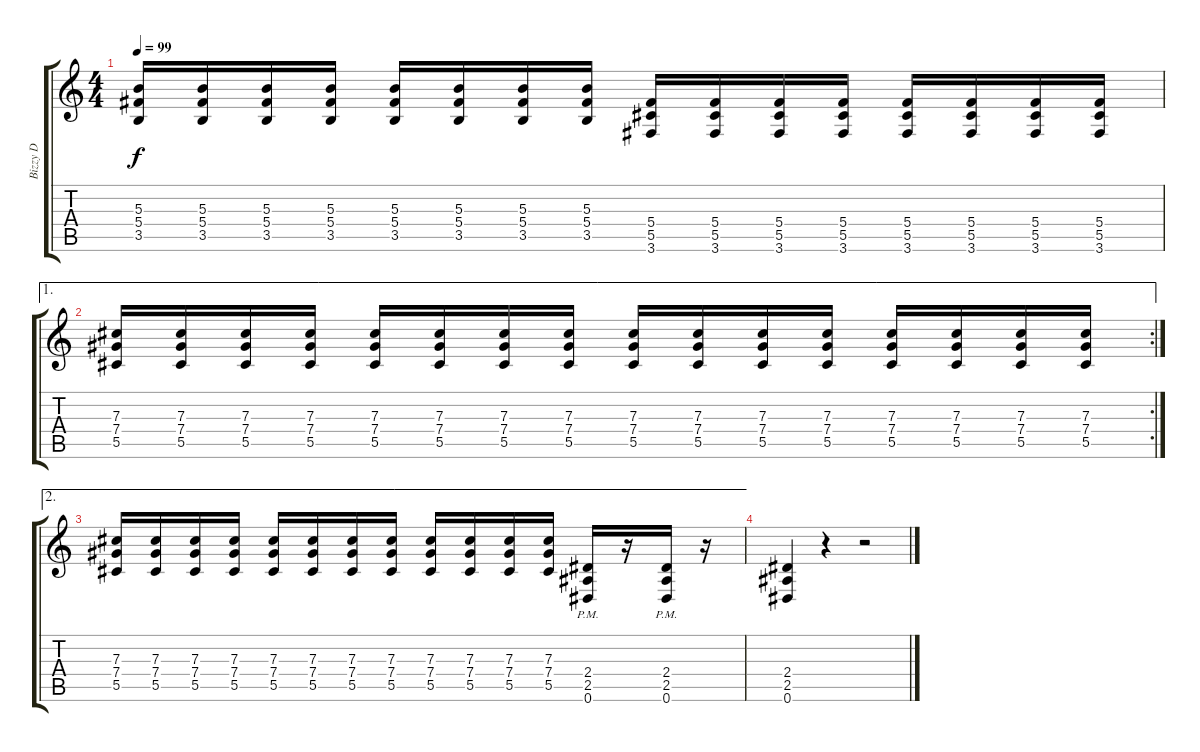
\track ("Bizzy D" "Bizzy D") {instrument distortionguitar}
\staff {score tabs}
\tuning (Eb4 Bb3 Gb3 Db3 Ab2 Eb2) {hide}
\ts (4 4)
\tempo 99
\clef g2
\ks c
(5.3 5.4 3.5).16{dy f} (5.3 5.4 3.5).16 (5.3 5.4 3.5).16 (5.3 5.4 3.5).16 (5.3 5.4 3.5).16 (5.3 5.4 3.5).16 (5.3 5.4 3.5).16 (5.3 5.4 3.5).16 (5.4 5.5 3.6).16 (5.4 5.5 3.6).16 (5.4 5.5 3.6).16 (5.4 5.5 3.6).16 (5.4 5.5 3.6).16 (5.4 5.5 3.6).16 (5.4 5.5 3.6).16 (5.4 5.5 3.6).16 |
\ae 1
\rc 2
(7.3 7.4 5.5).16 (7.3 7.4 5.5).16 (7.3 7.4 5.5).16 (7.3 7.4 5.5).16 (7.3 7.4 5.5).16 (7.3 7.4 5.5).16 (7.3 7.4 5.5).16 (7.3 7.4 5.5).16 (7.3 7.4 5.5).16 (7.3 7.4 5.5).16 (7.3 7.4 5.5).16 (7.3 7.4 5.5).16 (7.3 7.4 5.5).16 (7.3 7.4 5.5).16 (7.3 7.4 5.5).16 (7.3 7.4 5.5).16 |
\ae 2
(7.3 7.4 5.5).16 (7.3 7.4 5.5).16 (7.3 7.4 5.5).16 (7.3 7.4 5.5).16 (7.3 7.4 5.5).16 (7.3 7.4 5.5).16 (7.3 7.4 5.5).16 (7.3 7.4 5.5).16 (7.3 7.4 5.5).16 (7.3 7.4 5.5).16 (7.3 7.4 5.5).16 (7.3 7.4 5.5).16 (2.4{pm} 2.5{pm} 0.6{pm}).16 r.16 (2.4{pm} 2.5{pm} 0.6{pm}).16 r.16 |
(2.4 2.5 0.6).4 r.4 r.2
